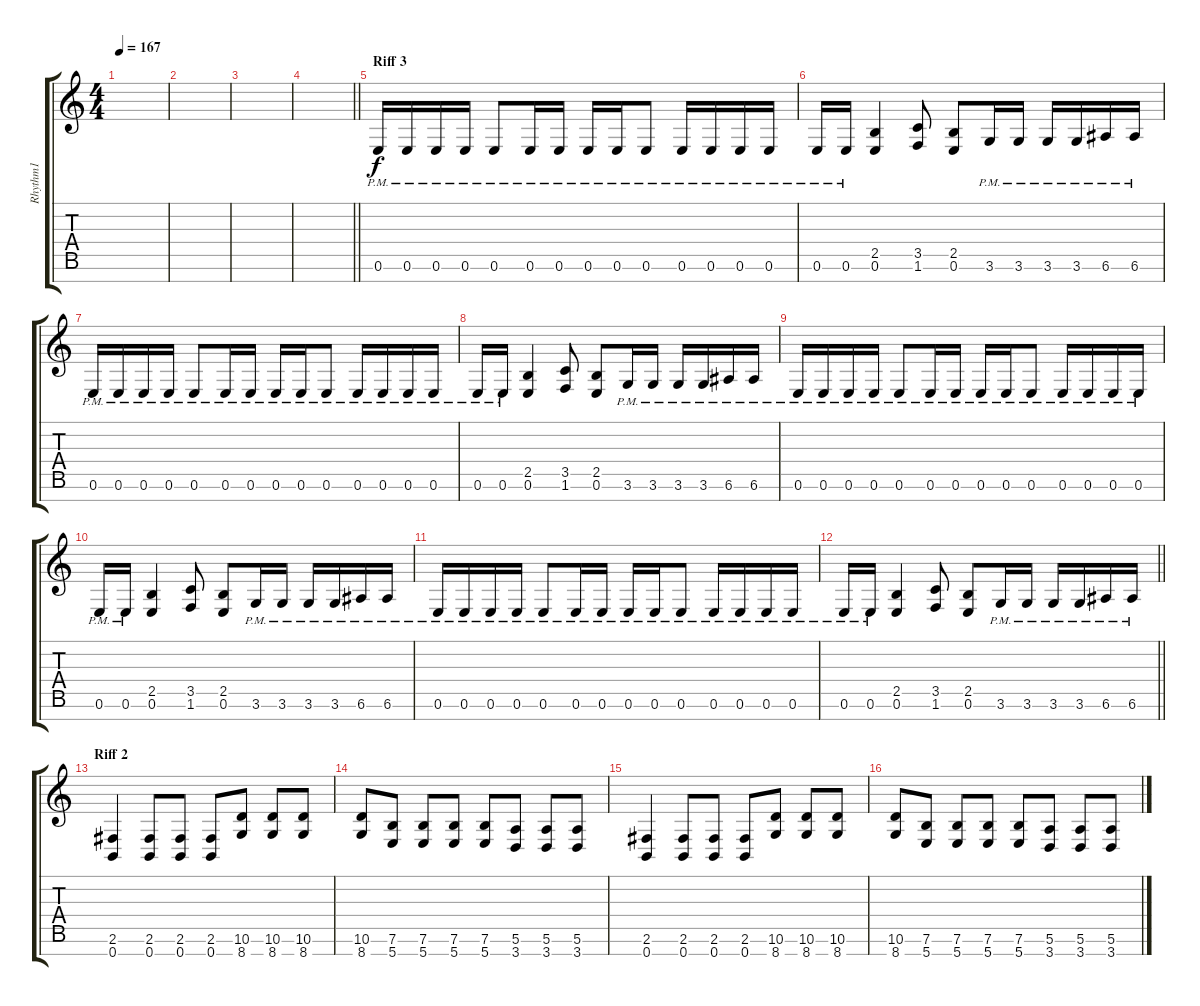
\track ("Rhythm1" "Rhythm1") {instrument distortionguitar}
\staff {score tabs}
\tuning (E4 B3 G3 D3 A2 E2 B1) {hide}
\ts (4 4)
\tempo 167
\clef g2
\ks c
|
|
|
\barLineRight lightlight
|
\section ("" "Riff 3")
0.6{pm}.16 0.6{pm}.16 0.6{pm}.16 0.6{pm}.16 0.6{pm}.8 0.6{pm}.16 0.6{pm}.16 0.6{pm}.16 0.6{pm}.16 0.6{pm}.8 0.6{pm}.16 0.6{pm}.16 0.6{pm}.16 0.6{pm}.16 |
0.6{pm}.16 0.6{pm}.16 (2.5 0.6).4 (3.5 1.6).8 (2.5 0.6).8 3.6{pm}.16 3.6{pm}.16 3.6{pm}.16 3.6{pm}.16 6.6{pm}.16 6.6{pm}.16 |
0.6{pm}.16 0.6{pm}.16 0.6{pm}.16 0.6{pm}.16 0.6{pm}.8 0.6{pm}.16 0.6{pm}.16 0.6{pm}.16 0.6{pm}.16 0.6{pm}.8 0.6{pm}.16 0.6{pm}.16 0.6{pm}.16 0.6{pm}.16 |
0.6{pm}.16 0.6{pm}.16 (2.5 0.6).4 (3.5 1.6).8 (2.5 0.6).8 3.6{pm}.16 3.6{pm}.16 3.6{pm}.16 3.6{pm}.16 6.6{pm}.16 6.6{pm}.16 |
0.6{pm}.16 0.6{pm}.16 0.6{pm}.16 0.6{pm}.16 0.6{pm}.8 0.6{pm}.16 0.6{pm}.16 0.6{pm}.16 0.6{pm}.16 0.6{pm}.8 0.6{pm}.16 0.6{pm}.16 0.6{pm}.16 0.6{pm}.16 |
0.6{pm}.16 0.6{pm}.16 (2.5 0.6).4 (3.5 1.6).8 (2.5 0.6).8 3.6{pm}.16 3.6{pm}.16 3.6{pm}.16 3.6{pm}.16 6.6{pm}.16 6.6{pm}.16 |
0.6{pm}.16 0.6{pm}.16 0.6{pm}.16 0.6{pm}.16 0.6{pm}.8 0.6{pm}.16 0.6{pm}.16 0.6{pm}.16 0.6{pm}.16 0.6{pm}.8 0.6{pm}.16 0.6{pm}.16 0.6{pm}.16 0.6{pm}.16 |
\barLineRight lightlight
0.6{pm}.16 0.6{pm}.16 (2.5 0.6).4 (3.5 1.6).8 (2.5 0.6).8 3.6{pm}.16 3.6{pm}.16 3.6{pm}.16 3.6{pm}.16 6.6{pm}.16 6.6{pm}.16 |
\section ("" "Riff 2")
(2.6 0.7).4 (2.6 0.7).8 (2.6 0.7).8 (2.6 0.7).8 (10.6 8.7).8 (10.6 8.7).8 (10.6 8.7).8 |
(10.6 8.7).8 (7.6 5.7).8 (7.6 5.7).8 (7.6 5.7).8 (7.6 5.7).8 (5.6 3.7).8 (5.6 3.7).8 (5.6 3.7).8 |
(2.6 0.7).4 (2.6 0.7).8 (2.6 0.7).8 (2.6 0.7).8 (10.6 8.7).8 (10.6 8.7).8 (10.6 8.7).8 |
(10.6 8.7).8 (7.6 5.7).8 (7.6 5.7).8 (7.6 5.7).8 (7.6 5.7).8 (5.6 3.7).8 (5.6 3.7).8 (5.6 3.7).8
